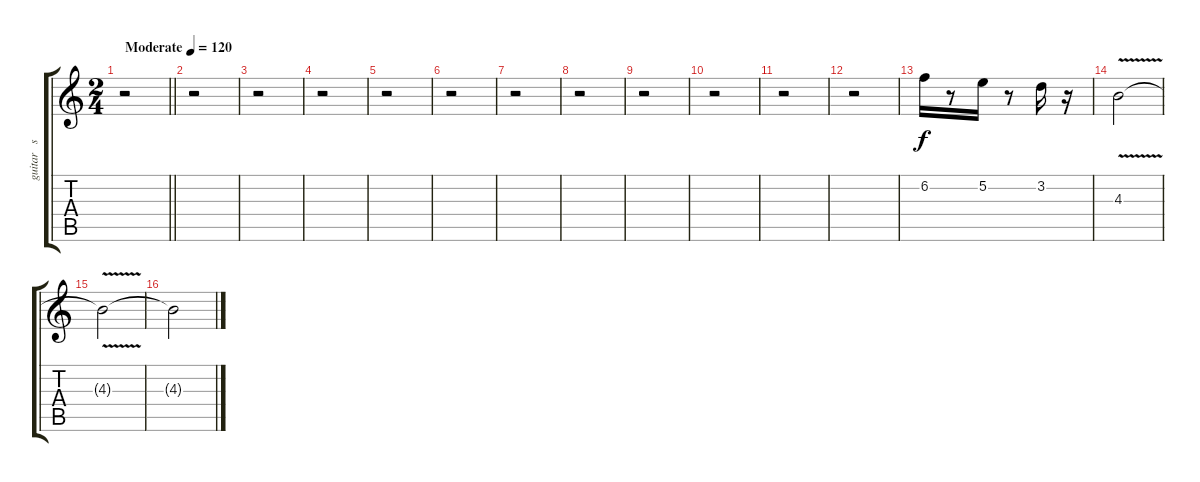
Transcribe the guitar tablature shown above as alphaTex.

\track ("guitar   solo    two" "guitar   s") {instrument overdrivenguitar}
\staff {score tabs}
\tuning (E4 B3 G3 D3 A2 E2) {hide}
\ts (2 4)
\tempo (120 "Moderate")
\clef g2
\barLineRight lightlight
\ks c
r.2{dy f instrument overdrivenguitar} |
r.2 |
r.2 |
r.2 |
r.2 |
r.2 |
r.2 |
r.2 |
r.2 |
r.2 |
r.2 |
r.2 |
6.2.16 r.8 5.2.16 r.8 3.2.16 r.16 |
4.3{v}.2 |
4.3{t}.2 |
4.3{t}.2
